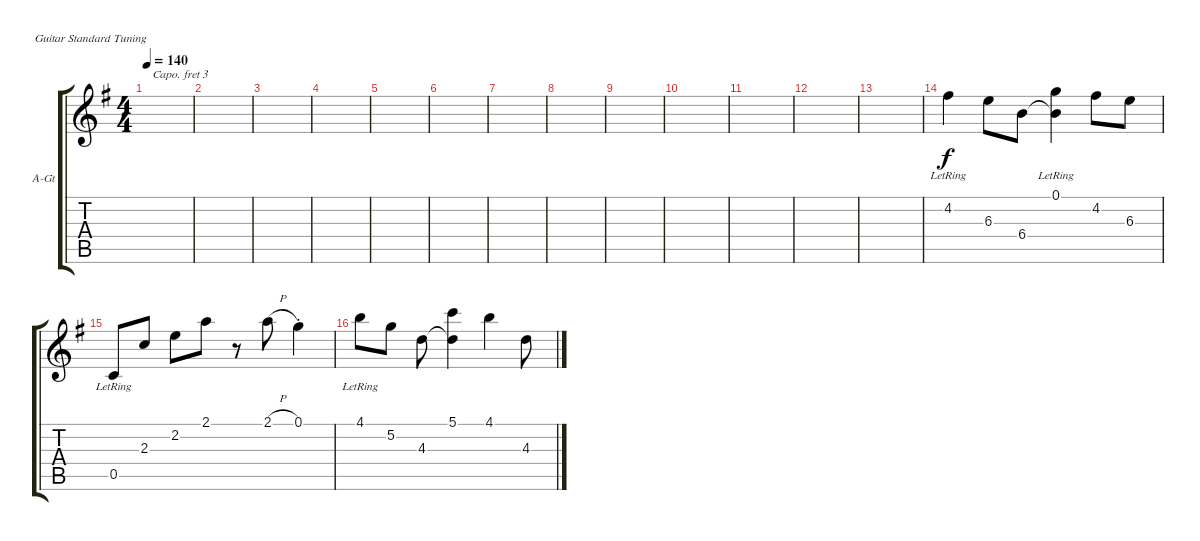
\defaultSystemsLayout 4
\bracketExtendMode groupsimilarinstruments
\firstSystemTrackNameOrientation horizontal
\otherSystemsTrackNameOrientation horizontal
\track ("Acoustic Guitar" "A-Gt") {instrument acousticguitarsteel}
\staff {score tabs}
\capo 3
\tuning (E4 B3 G3 D3 A2 E2)
\ts (4 4)
\tempo 140
\clef g2
\ks g
|
|
|
|
|
|
|
|
|
|
|
|
|
4.2{lr}.4 6.3.8 6.4.8 (6.4{t} 0.1{lr}).4 4.2.8 6.3.8 |
0.5{lr}.8 2.3.8 2.2.8 2.1.8 r.8 2.1{h}.8 0.1{st}.4 |
4.1{lr}.8 5.2.8 4.3.8 (4.3{t} 5.1).4 4.1.4 4.3.8
